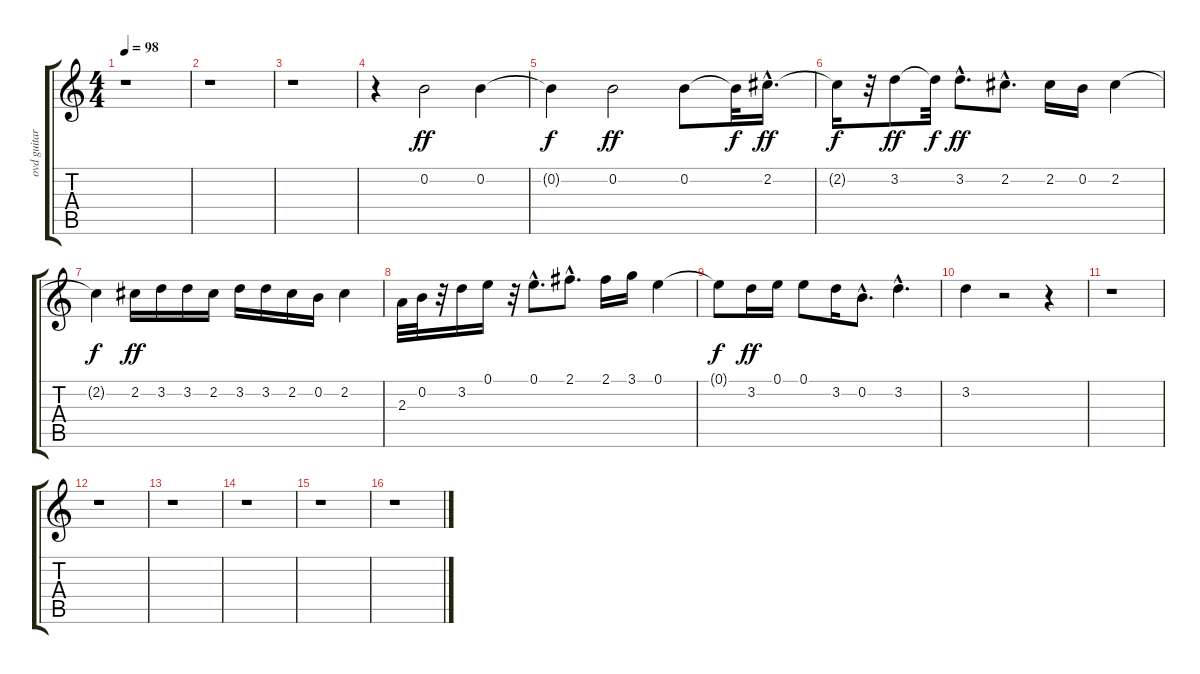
\track ("ovd guitar 2" "ovd guitar") {instrument distortionguitar}
\staff {score tabs}
\tuning (E4 B3 G3 D3 A2 E2) {hide}
\ts (4 4)
\tempo 98
\clef g2
\ks c
r.1{dy ff} |
r.1 |
r.1 |
r.4 0.2.2 0.2.4 |
0.2{t}.4{dy f} 0.2.2{dy ff} 0.2.8 0.2{t}.32{dy f} 2.2{hac}.16{d dy ff} |
2.2{t}.16{dy f} r.32 3.2.8{dy ff} 3.2{t}.32{dy f} 3.2{hac}.8{d dy ff} 2.2{hac}.8{d} 2.2.16 0.2.16 2.2.4 |
2.2{t}.4{dy f} 2.2.16{dy ff} 3.2.16 3.2.16 2.2.16 3.2.16 3.2.16 2.2.16 0.2.16 2.2.4 |
2.3.32 0.2.32 r.32 3.2.16 0.1.16 r.32 0.1{hac}.8{d} 2.1{hac}.8{d} 2.1.16 3.1.16 0.1.4 |
0.1{t}.8{dy f} 3.2.16{dy ff} 0.1.16 0.1.8 3.2.16 0.2{hac}.8{d} 3.2{hac}.4{d} |
3.2.4 r.2 r.4 |
r.1 |
r.1 |
r.1 |
r.1 |
r.1 |
r.1
